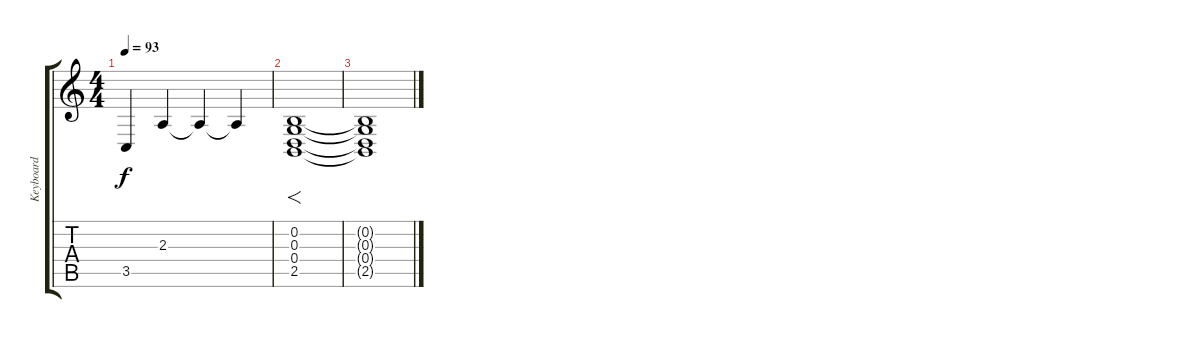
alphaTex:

\track ("Keyboard" "Keyboard") {instrument electricpiano1}
\staff {score tabs}
\tuning (E4 B3 G3 D3 A2 E2) {hide}
\ts (4 4)
\tempo 93
\clef g2
\ks c
3.5.4{dy f} 2.3.4 2.3{t}.4 2.3{t}.4 |
(0.2 0.3 0.4 2.5).1{f instrument electricpiano1} |
(0.2{t} 0.3{t} 0.4{t} 2.5{t}).1
